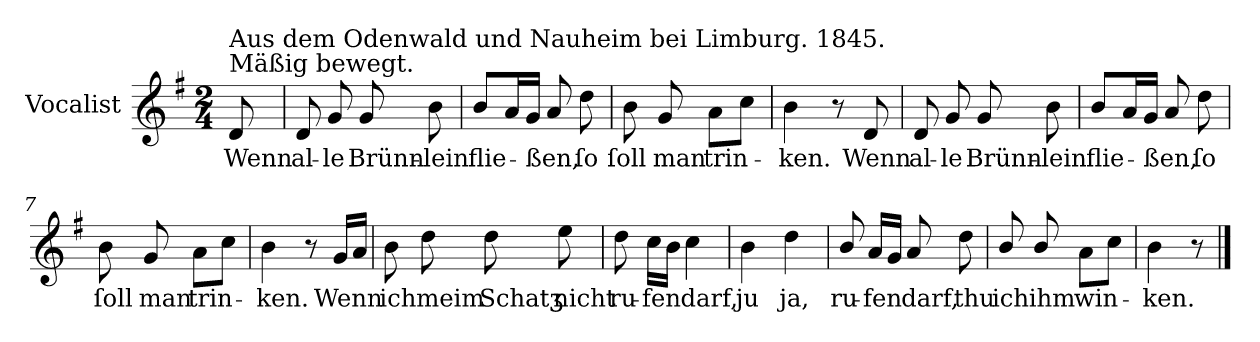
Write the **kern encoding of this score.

**kern	**text
*part1	*part1
*staff1	*staff1
*I"Vocalist	*
*k[f#]	*
*G:	*
*M2/4	*
=	=
!LO:TX:a:t=Mäßig bewegt.	!
!LO:TX:a:t=Aus dem Odenwald und Nauheim bei Limburg. 1845.	!
8d	Wenn
=1	=1
8d	al-
8g	-le
8g	Brünn-
8b	-lein
=2	=2
8bL	flie-
16aL	.
16gJJ	.
8a	-ßen,
8dd	ſo
=3	=3
8b	ſoll
8g	man
8aL	trin-
8ccJ	.
=4	=4
4b	-ken.
8r	.
8d	Wenn
=5	=5
8d	al-
8g	-le
8g	Brünn-
8b	-lein
=6	=6
8bL	flie-
16aL	.
16gJJ	.
8a	-ßen,
8dd	ſo
=7	=7
8b	ſoll
8g	man
8aL	trin-
8ccJ	.
=8	=8
4b	-ken.
8r	.
16gLL	Wenn
16aJJ	.
=9	=9
8b	ich
8dd	meim
8dd	Schatʒ
8ee	nicht
=10	=10
8dd	ru-
16ccLL	-fen
16bJJ	.
4cc	darf,
=11	=11
4b	ju
4dd	ja,
=12	=12
8b/	ru-
16aLL	-fen
16gJJ	.
8a	darf,
8dd	thu
=13	=13
8b/	ich
8b/	ihm
8aL	win-
8ccJ	.
=14	=14
4b	-ken.
8r	.
==	==
*-	*-
